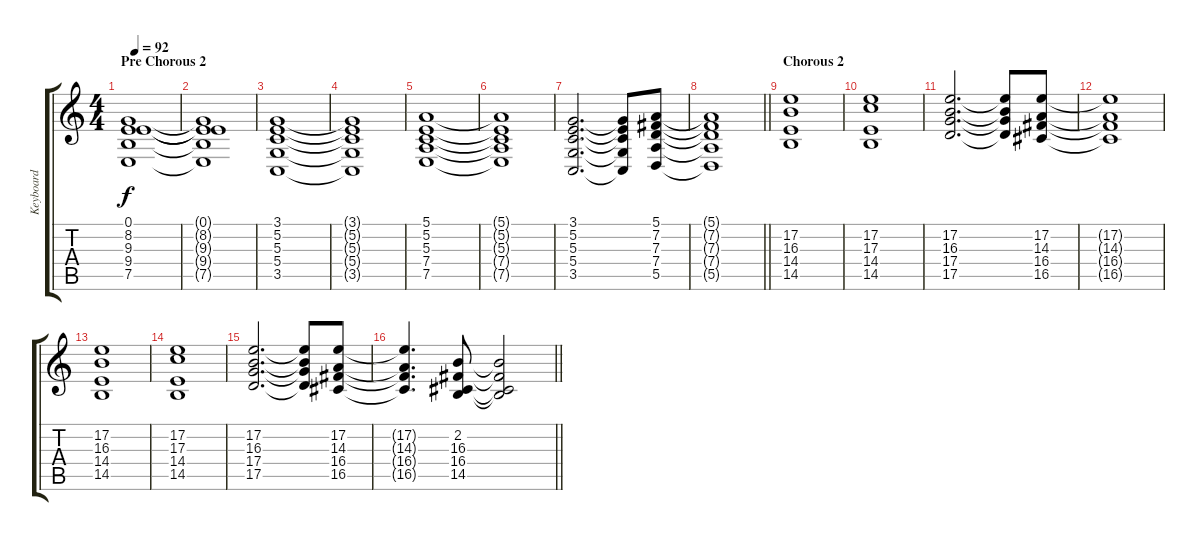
\track ("Keyboard" "Keyboard") {instrument synthvoice}
\staff {score tabs}
\tuning (E4 B3 G3 D3 A2 E2) {hide}
\ts (4 4)
\section ("" "Pre Chorous 2")
\tempo 92
\clef g2
\ks c
(0.1 8.2 9.3 9.4 7.5).1{dy f volume 6 balance 11 instrument synthstrings1} |
(0.1{t} 8.2{t} 9.3{t} 9.4{t} 7.5{t}).1 |
(3.1 5.2 5.3 5.4 3.5).1 |
(3.1{t} 5.2{t} 5.3{t} 5.4{t} 3.5{t}).1 |
(5.1 5.2 5.3 7.4 7.5).1 |
(5.1{t} 5.2{t} 5.3{t} 7.4{t} 7.5{t}).1 |
(3.1 5.2 5.3 5.4 3.5).2{d} (3.1{t} 5.2{t} 5.3{t} 5.4{t} 3.5{t}).8 (5.1 7.2 7.3 7.4 5.5).8 |
\barLineRight lightlight
(5.1{t} 7.2{t} 7.3{t} 7.4{t} 5.5{t}).1 |
\section ("" "Chorous 2")
(17.2 16.3 14.4 14.5).1 |
(17.2 17.3 14.4 14.5).1 |
(17.2 16.3 17.4 17.5).2{d} (17.2{t} 16.3{t} 17.4{t} 17.5{t}).8 (17.2 14.3 16.4 16.5).8 |
(17.2{t} 14.3{t} 16.4{t} 16.5{t}).1 |
(17.2 16.3 14.4 14.5).1 |
(17.2 17.3 14.4 14.5).1 |
(17.2 16.3 17.4 17.5).2{d} (17.2{t} 16.3{t} 17.4{t} 17.5{t}).8 (17.2 14.3 16.4 16.5).8 |
\barLineRight lightlight
(17.2{t} 14.3{t} 16.4{t} 16.5{t}).4{d} (2.2 16.3 16.4 14.5).8 (2.2{t} 16.3{t} 16.4{t} 14.5{t}).2
